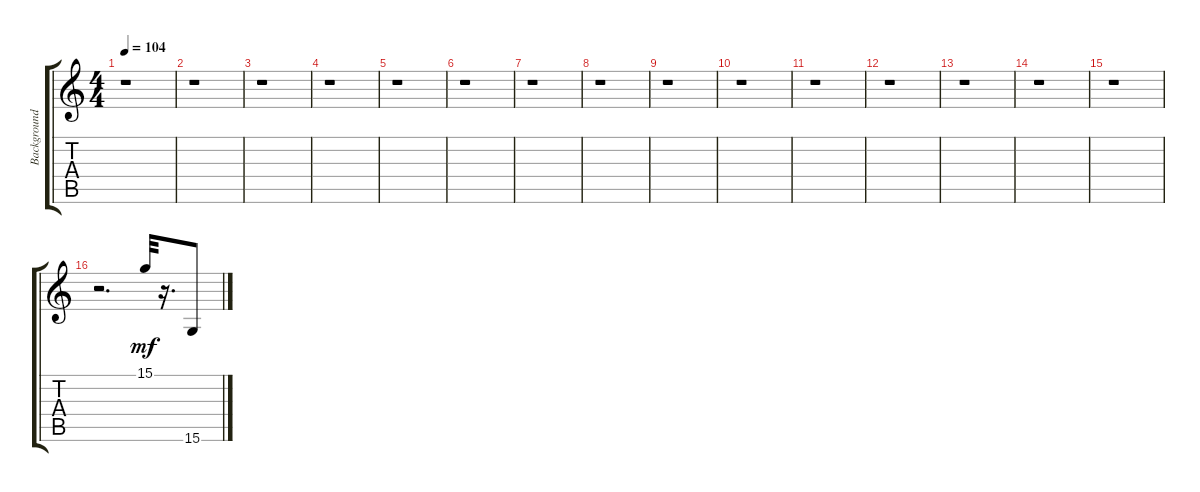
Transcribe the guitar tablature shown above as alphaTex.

\track ("Background" "Background") {instrument lead1square}
\staff {score tabs}
\tuning (E4 B3 G3 D3 A2 E2) {hide}
\ts (4 4)
\tempo 104
\clef g2
\ks c
r.1{dy mf} |
r.1 |
r.1 |
r.1 |
r.1 |
r.1 |
r.1 |
r.1 |
r.1 |
r.1 |
r.1 |
r.1 |
r.1 |
r.1 |
r.1 |
r.2{d} 15.1.32{balance 13} r.16{d} 15.6.8
